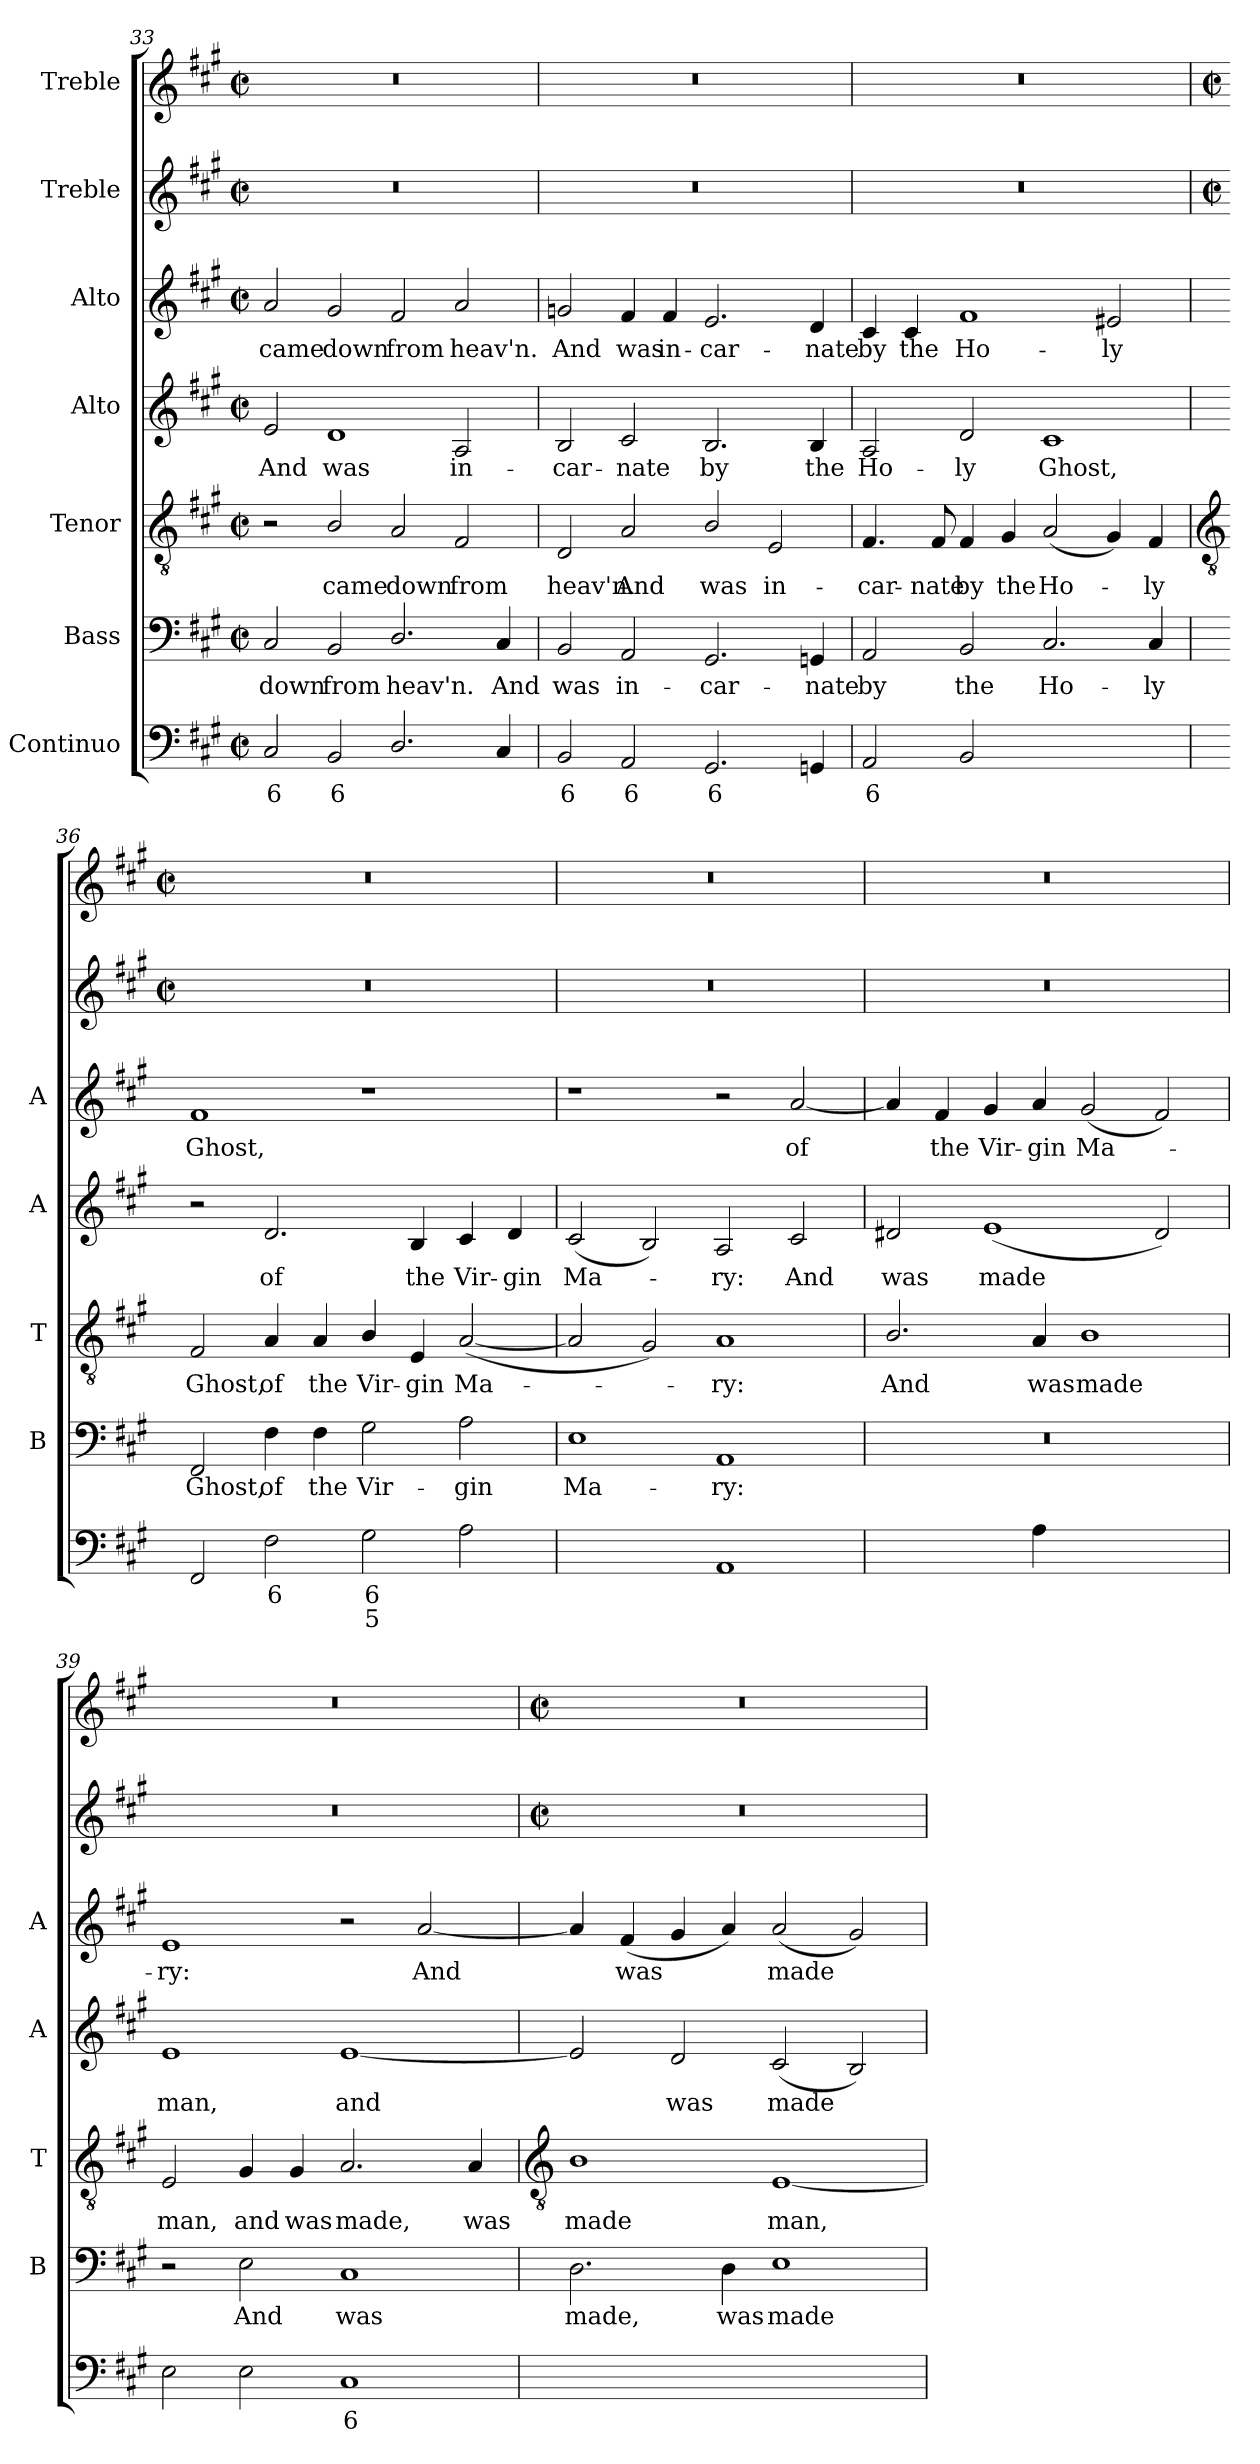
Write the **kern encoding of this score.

**kern	**text	**text	**text	**kern	**text	**kern	**text	**kern	**text	**kern	**text	**kern	**kern
*part7	*part7	*part7	*part7	*part6	*part6	*part5	*part5	*part4	*part4	*part3	*part3	*part2	*part1
*staff7	*staff7	*staff7	*staff7	*staff6	*staff6	*staff5	*staff5	*staff4	*staff4	*staff3	*staff3	*staff2	*staff1
*I"Continuo	*	*	*	*I"Bass	*	*I"Tenor	*	*I"Alto	*	*I"Alto	*	*I"Treble	*I"Treble
*	*	*	*	*I'B	*	*I'T	*	*I'A	*	*I'A	*	*	*
!!LO:LB:g=z
*clefF4	*	*	*	*clefF4	*	*clefGv2	*	*clefG2	*	*clefG2	*	*clefG2	*clefG2
*k[f#c#g#]	*	*	*	*k[f#c#g#]	*	*k[f#c#g#]	*	*k[f#c#g#]	*	*k[f#c#g#]	*	*k[f#c#g#]	*k[f#c#g#]
*A:	*	*	*	*A:	*	*A:	*	*A:	*	*A:	*	*A:	*A:
*M4/2	*	*	*	*M4/2	*	*M4/2	*	*M4/2	*	*M4/2	*	*M4/2	*M4/2
*met(c|)	*	*	*	*met(c|)	*	*met(c|)	*	*met(c|)	*	*met(c|)	*	*met(c|)	*met(c|)
=33	=33	=33	=33	=33	=33	=33	=33	=33	=33	=33	=33	=33	=33
!	!LO:LY:b	!	!	!	!LO:LY:b	!	!	!	!LO:LY:b	!	!LO:LY:b	!	!
2C#	6	.	.	2C#	down	2r	.	2e	And	2a	came	0r	0r
!	!LO:LY:b	!	!	!	!LO:LY:b	!	!LO:LY:b	!	!LO:LY:b	!	!LO:LY:b	!	!
2BB	6	.	.	2BB	from	2B/	came	1d	was	2g#	down	.	.
!	!	!	!	!	!LO:LY:b	!	!LO:LY:b	!	!	!	!LO:LY:b	!	!
2.D/	.	.	.	2.D/	heav'n.	2A	down	.	.	2f#	from	.	.
!	!	!	!	!	!	!	!LO:LY:b	!	!LO:LY:b	!	!LO:LY:b	!	!
.	.	.	.	.	.	2F#	from	2A	in-	2a	heav'n.	.	.
!	!	!	!	!	!LO:LY:b	!	!	!	!	!	!	!	!
4C#	.	.	.	4C#	And	.	.	.	.	.	.	.	.
=34	=34	=34	=34	=34	=34	=34	=34	=34	=34	=34	=34	=34	=34
!	!LO:LY:b	!	!	!	!LO:LY:b	!	!LO:LY:b	!	!LO:LY:b	!	!LO:LY:b	!	!
2BB	6	.	.	2BB	was	2D	heav'n.	2B	-car-	2gn	And	0r	0r
!	!LO:LY:b	!	!	!	!LO:LY:b	!	!LO:LY:b	!	!LO:LY:b	!	!LO:LY:b	!	!
2AA	6	.	.	2AA	in-	2A	And	2c#	-nate	4f#	was	.	.
!	!	!	!	!	!	!	!	!	!	!	!LO:LY:b	!	!
.	.	.	.	.	.	.	.	.	.	4f#	in-	.	.
!	!LO:LY:b	!	!	!	!LO:LY:b	!	!LO:LY:b	!	!LO:LY:b	!	!LO:LY:b	!	!
2.GG#	6	.	.	2.GG#	-car-	2B/	was	2.B	by	2.e	-car-	.	.
!	!	!	!	!	!	!	!LO:LY:b	!	!	!	!	!	!
.	.	.	.	.	.	2E	in-	.	.	.	.	.	.
!	!	!	!	!	!LO:LY:b	!	!	!	!LO:LY:b	!	!LO:LY:b	!	!
4GGn	.	.	.	4GGn	-nate	.	.	4B	the	4d	-nate	.	.
=35	=35	=35	=35	=35	=35	=35	=35	=35	=35	=35	=35	=35	=35
!	!LO:LY:b	!	!	!	!LO:LY:b	!	!LO:LY:b	!	!LO:LY:b	!	!LO:LY:b	!	!
2AA	6	.	.	2AA	by	4.F#	-car-	2A	Ho-	4c#	by	0r	0r
!	!	!	!	!	!	!	!	!	!	!	!LO:LY:b	!	!
.	.	.	.	.	.	.	.	.	.	4c#	the	.	.
!	!	!	!	!	!	!	!LO:LY:b	!	!	!	!	!	!
.	.	.	.	.	.	8F#	-nate	.	.	.	.	.	.
!	!	!	!	!	!LO:LY:b	!	!LO:LY:b	!	!LO:LY:b	!	!LO:LY:b	!	!
2BB	.	.	.	2BB	the	4F#	by	2d	-ly	1f#	Ho-	.	.
!	!	!	!	!	!	!	!LO:LY:b	!	!	!	!	!	!
.	.	.	.	.	.	4G#	the	.	.	.	.	.	.
!	!LO:LY:b	!LO:LY:b	!	!	!LO:LY:b	!	!LO:LY:b	!	!LO:LY:b	!	!	!	!
[2C#yy	6	4	.	2.C#	Ho-	(<2A	Ho-	1c#	Ghost,	.	.	.	.
!	!LO:LY:b	!LO:LY:b	!	!	!	!	!	!	!	!	!LO:LY:b	!	!
2C#yy]	5	3	.	.	.	4G#)	.	.	.	2e#X	-ly	.	.
!	!	!	!	!	!LO:LY:b	!	!LO:LY:b	!	!	!	!	!	!
.	.	.	.	4C#	-ly	4F#	ly	.	.	.	.	.	.
!!LO:LB:g=z
=36	=36	=36	=36	=36	=36	=36	=36	=36	=36	=36	=36	=36	=36
*	*	*	*	*	*	*clefGv2	*	*	*	*	*	*	*
*	*	*	*	*	*	*	*	*	*	*	*	*M4/2	*M4/2
*	*	*	*	*	*	*	*	*	*	*	*	*met(c|)	*met(c|)
!	!	!	!	!	!LO:LY:b	!	!LO:LY:b	!	!	!	!LO:LY:b	!	!
2FF#	.	.	.	2FF#	Ghost,	2F#	Ghost,	2r	.	1f#	Ghost,	0r	0r
!	!LO:LY:b	!	!	!	!LO:LY:b	!	!LO:LY:b	!	!LO:LY:b	!	!	!	!
2F#	6	.	.	4F#	of	4A	of	2.d	of	.	.	.	.
!	!	!	!	!	!LO:LY:b	!	!LO:LY:b	!	!	!	!	!	!
.	.	.	.	4F#	the	4A	the	.	.	.	.	.	.
!	!LO:LY:b	!LO:LY:b	!	!	!LO:LY:b	!	!LO:LY:b	!	!	!	!	!	!
2G#	6	5	.	2G#	Vir-	4B/	Vir-	.	.	1r	.	.	.
!	!	!	!	!	!	!	!LO:LY:b	!	!LO:LY:b	!	!	!	!
.	.	.	.	.	.	4E	-gin	4B	the	.	.	.	.
!	!	!	!	!	!LO:LY:b	!	!LO:LY:b	!	!LO:LY:b	!	!	!	!
2A	.	.	.	2A	-gin	(<[2A	Ma-	4c#	Vir-	.	.	.	.
!	!	!	!	!	!	!	!	!	!LO:LY:b	!	!	!	!
.	.	.	.	.	.	.	.	4d	-gin	.	.	.	.
=37	=37	=37	=37	=37	=37	=37	=37	=37	=37	=37	=37	=37	=37
!	!LO:LY:b	!LO:LY:b	!	!	!LO:LY:b	!	!	!	!LO:LY:b	!	!	!	!
[2Eyy	6	4	.	1E	Ma-	2A]	.	(<2c#	Ma-	1r	.	0r	0r
!	!LO:LY:b	!LO:LY:b	!	!	!	!	!	!	!	!	!	!	!
2Eyy]	5	3	.	.	.	2G#)	.	2B)	.	.	.	.	.
!	!	!	!	!	!LO:LY:b	!	!LO:LY:b	!	!LO:LY:b	!	!	!	!
1AA	.	.	.	1AA	-ry:	1A	ry:	2A	ry:	2r	.	.	.
!	!	!	!	!	!	!	!	!	!LO:LY:b	!	!LO:LY:b	!	!
.	.	.	.	.	.	.	.	2c#	And	[2a	of	.	.
=38	=38	=38	=38	=38	=38	=38	=38	=38	=38	=38	=38	=38	=38
!	!LO:LY:b	!LO:LY:b	!	!	!	!	!LO:LY:b	!	!LO:LY:b	!	!	!	!
[2Byy	7	3	.	0r	.	2.B/	And	2d#X	was	4a]	.	0r	0r
!	!	!	!	!	!	!	!	!	!	!	!LO:LY:b	!	!
.	.	.	.	.	.	.	.	.	.	4f#	the	.	.
!	!LO:LY:b	!LO:LY:b	!	!	!	!	!	!	!LO:LY:b	!	!LO:LY:b	!	!
4Byy]	6	4	.	.	.	.	.	(<1e	made	4g#	Vir-	.	.
!	!	!	!	!	!	!	!LO:LY:b	!	!	!	!LO:LY:b	!	!
4A	.	.	.	.	.	4A	was	.	.	4a	-gin	.	.
!	!LO:LY:b	!LO:LY:b	!	!	!	!	!LO:LY:b	!	!	!	!LO:LY:b	!	!
[2Byy	6	4	.	.	.	1B	made	.	.	(<2g#	Ma-	.	.
!	!LO:LY:b	!LO:LY:b	!	!	!	!	!	!	!	!	!	!	!
2Byy]	5	3	.	.	.	.	.	2d#)	.	2f#)	.	.	.
=39	=39	=39	=39	=39	=39	=39	=39	=39	=39	=39	=39	=39	=39
!	!	!	!	!	!	!	!LO:LY:b	!	!LO:LY:b	!	!LO:LY:b	!	!
2E	.	.	.	2r	.	2E	man,	1e	man,	1e	ry:	0r	0r
!	!	!	!	!	!LO:LY:b	!	!LO:LY:b	!	!	!	!	!	!
2E	.	.	.	2E	And	4G#	and	.	.	.	.	.	.
!	!	!	!	!	!	!	!LO:LY:b	!	!	!	!	!	!
.	.	.	.	.	.	4G#	was	.	.	.	.	.	.
!	!LO:LY:b	!	!	!	!LO:LY:b	!	!LO:LY:b	!	!LO:LY:b	!	!	!	!
1C#	6	.	.	1C#	was	2.A	made,	[1e	and	2r	.	.	.
!	!	!	!	!	!	!	!	!	!	!	!LO:LY:b	!	!
.	.	.	.	.	.	.	.	.	.	[2a	And	.	.
!	!	!	!	!	!	!	!LO:LY:b	!	!	!	!	!	!
.	.	.	.	.	.	4A	was	.	.	.	.	.	.
!!LO:LB:g=z
=40	=40	=40	=40	=40	=40	=40	=40	=40	=40	=40	=40	=40	=40
*	*	*	*	*	*	*clefGv2	*	*	*	*	*	*	*
*	*	*	*	*	*	*	*	*	*	*	*	*M4/2	*M4/2
*	*	*	*	*	*	*	*	*	*	*	*	*met(c|)	*met(c|)
!	!LO:LY:b	!LO:LY:b	!LO:LY:b	!	!LO:LY:b	!	!LO:LY:b	!	!	!	!	!	!
[2Dyy	9	6	5	2.D	made,	1B	made	2e]	.	4a]	.	0r	0r
!	!	!	!	!	!	!	!	!	!	!	!LO:LY:b	!	!
.	.	.	.	.	.	.	.	.	.	(<4f#	was	.	.
!	!	!LO:LY:b	!	!	!	!	!	!	!LO:LY:b	!	!	!	!
2Dyy]	.	8	.	.	.	.	.	2d	was	4g#	.	.	.
!	!	!	!	!	!LO:LY:b	!	!	!	!	!	!	!	!
.	.	.	.	4D	was	.	.	.	.	4a)	.	.	.
!	!LO:LY:b	!LO:LY:b	!	!	!LO:LY:b	!	!LO:LY:b	!	!LO:LY:b	!	!LO:LY:b	!	!
[2Eyy	6	4	.	1E	made	[1E	man,	(<2c#	made	(<2a	made	.	.
!	!LO:LY:b	!LO:LY:b	!	!	!	!	!	!	!	!	!	!	!
2Eyy]	5	3	.	.	.	.	.	2B)	.	2g#)	.	.	.
=	=	=	=	=	=	=	=	=	=	=	=	=	=
*-	*-	*-	*-	*-	*-	*-	*-	*-	*-	*-	*-	*-	*-
